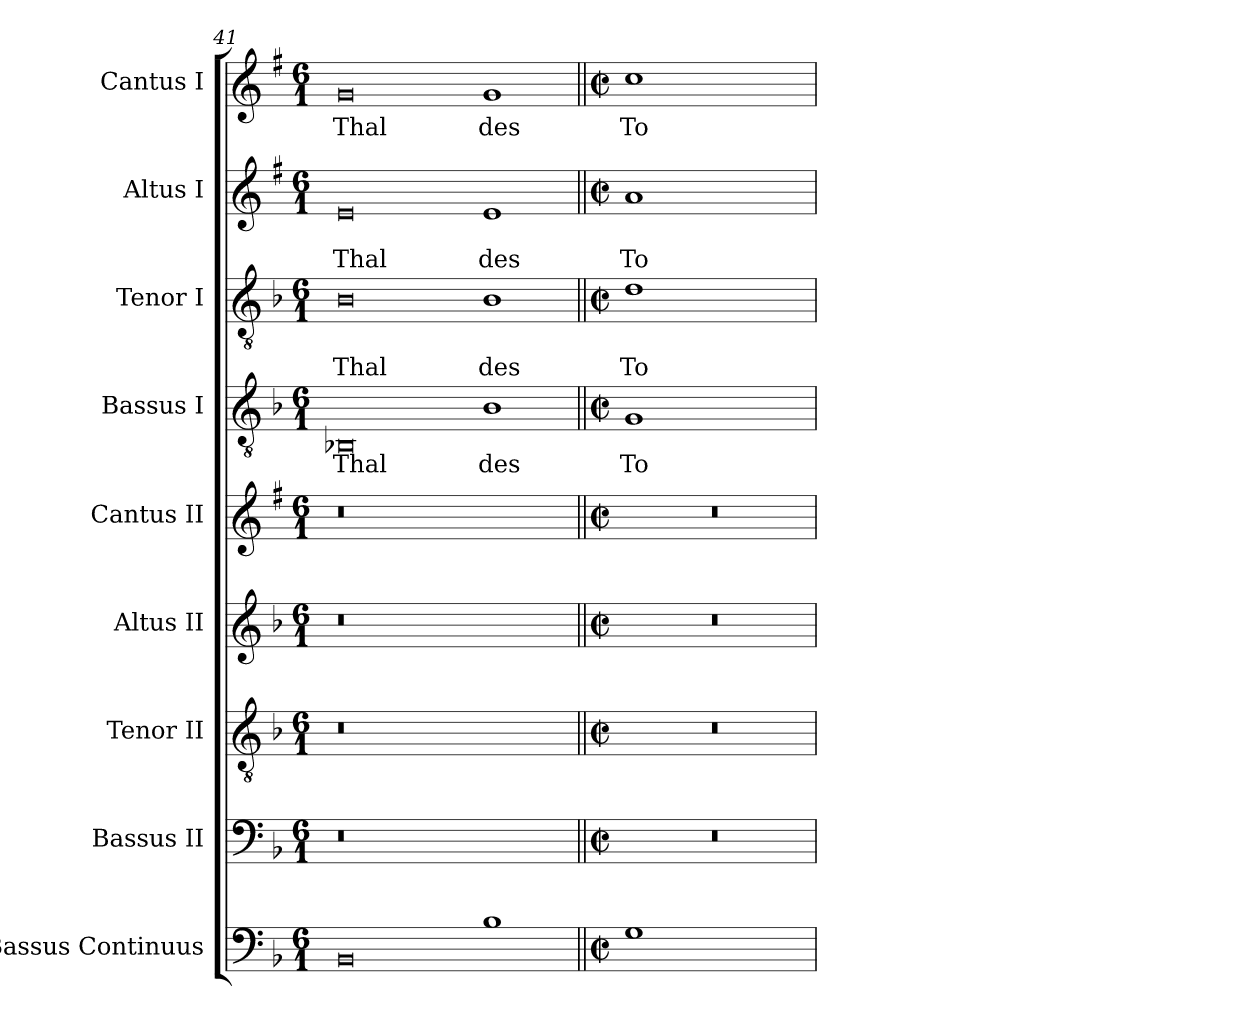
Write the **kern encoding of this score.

**kern	**kern	**kern	**kern	**kern	**kern	**text	**kern	**text	**text	**kern	**text	**text	**kern	**text
*part9	*part8	*part7	*part6	*part5	*part4	*part4	*part3	*part3	*part3	*part2	*part2	*part2	*part1	*part1
*staff9	*staff8	*staff7	*staff6	*staff5	*staff4	*staff4	*staff3	*staff3	*staff3	*staff2	*staff2	*staff2	*staff1	*staff1
*I"Bassus Continuus	*I"Bassus II	*I"Tenor II	*I"Altus II	*I"Cantus II	*I"Bassus I	*	*I"Tenor I	*	*	*I"Altus I	*	*	*I"Cantus I	*
*I'Bsn	*	*	*	*	*	*	*	*	*	*	*	*	*	*
*clefF4	*clefF4	*clefGv2	*clefG2	*clefG2	*clefGv2	*	*clefGv2	*	*	*clefG2	*	*	*clefG2	*
*	*	*	*	*ITrd1c2	*	*	*	*	*	*ITrd1c2	*	*	*ITrd1c2	*
*k[b-]	*k[b-]	*k[b-]	*k[b-]	*k[b-]	*k[b-]	*	*k[b-]	*	*	*k[b-]	*	*	*k[b-]	*
*F:	*F:	*F:	*F:	*F:	*F:	*	*F:	*	*	*F:	*	*	*F:	*
*M6/1	*M6/1	*M6/1	*M6/1	*M6/1	*M6/1	*	*M6/1	*	*	*M6/1	*	*	*M6/1	*
=41	=41	=41	=41	=41	=41	=41	=41	=41	=41	=41	=41	=41	=41	=41
!	!	!	!	!	!	!LO:LY:b	!	!	!LO:LY:b	!	!	!LO:LY:b	!	!LO:LY:b
0BB-	0.r	0.r	0.r	0.r	0BB-X	Thal	0B-	.	Thal	0d	.	Thal	0f	Thal
!	!	!	!	!	!	!LO:LY:b	!	!	!LO:LY:b	!	!	!LO:LY:b	!	!LO:LY:b
1B-	.	.	.	.	1B-	des	1B-	.	des	1d	.	des	1f	des
=42||	=42||	=42||	=42||	=42||	=42||	=42||	=42||	=42||	=42||	=42||	=42||	=42||	=42||	=42||
*M4/2	*M4/2	*M4/2	*M4/2	*M4/2	*M4/2	*	*M4/2	*	*	*M4/2	*	*	*M4/2	*
*met(c|)	*met(c|)	*met(c|)	*met(c|)	*met(c|)	*met(c|)	*	*met(c|)	*	*	*met(c|)	*	*	*met(c|)	*
!	!	!	!	!	!	!LO:LY:b	!	!	!LO:LY:b	!	!	!LO:LY:b	!	!LO:LY:b
1G	0r	0r	0r	0r	1G	To-	1d	.	To-	1g	.	To-	1b-	To-
1ryy	.	.	.	.	1ryy	.	1ryy	.	.	1ryy	.	.	1ryy	.
=	=	=	=	=	=	=	=	=	=	=	=	=	=	=
*-	*-	*-	*-	*-	*-	*-	*-	*-	*-	*-	*-	*-	*-	*-
